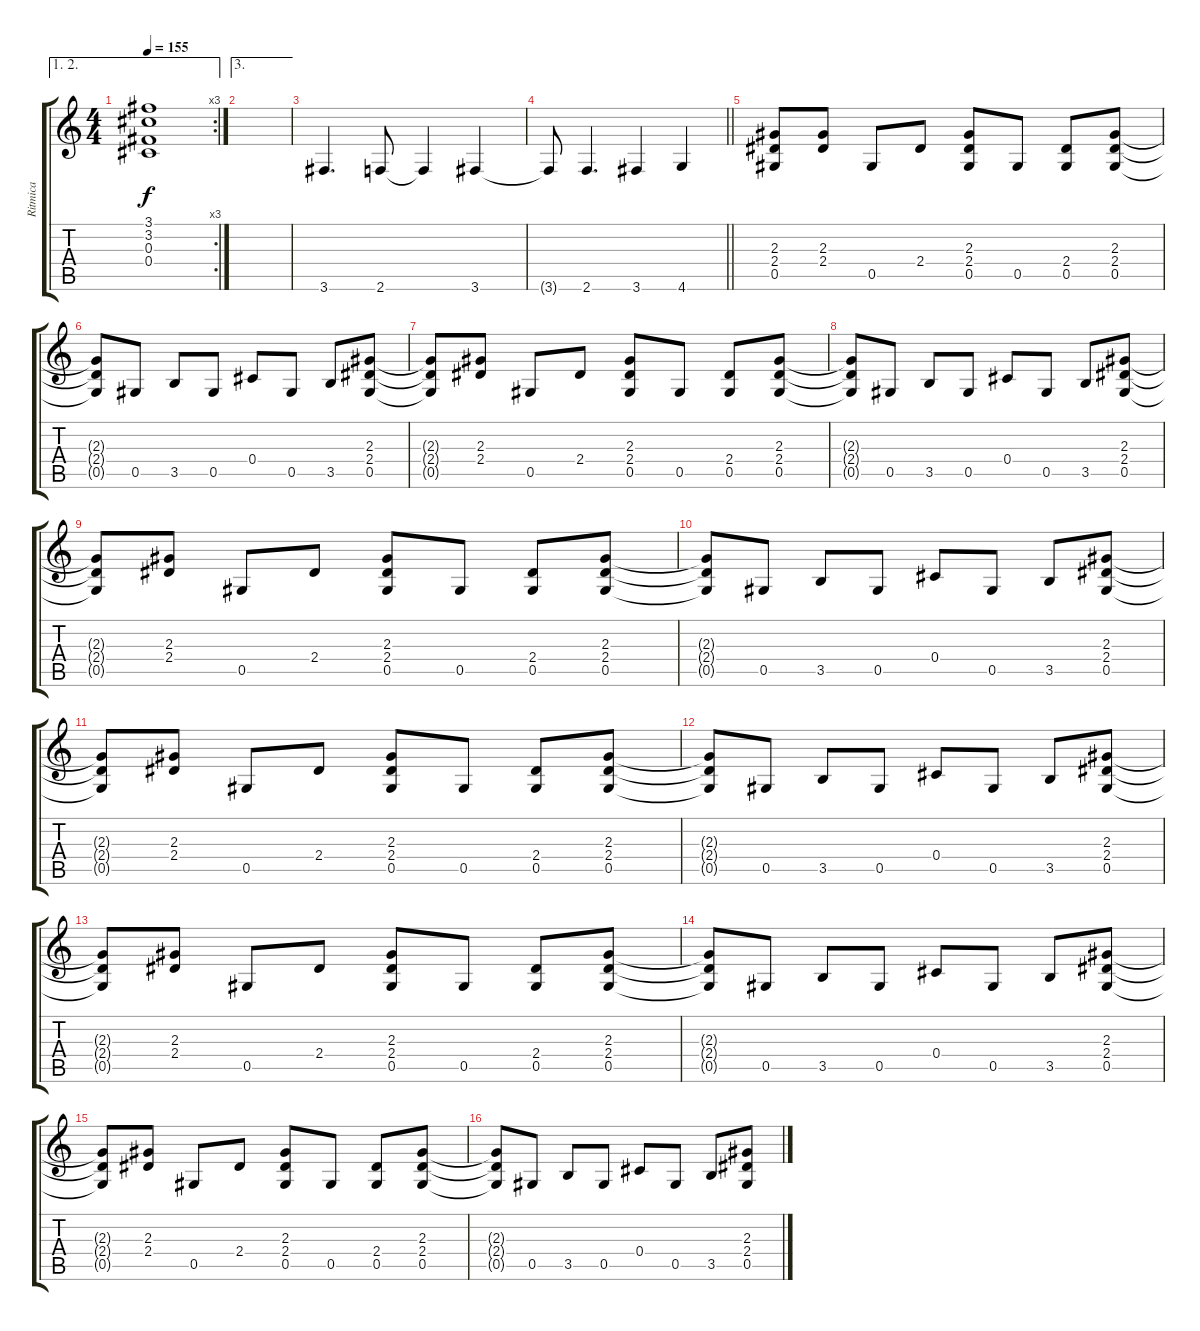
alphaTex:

\track ("Ritmica" "Ritmica") {instrument overdrivenguitar}
\staff {score tabs}
\tuning (Eb4 Bb3 Gb3 Db3 Ab2 Eb2) {hide}
\ae (1 2)
\rc 3
\ts (4 4)
\tempo 155
\clef g2
\ks c
(3.1{t} 3.2{t} 0.3{t} 0.4{t}).1{dy f} |
\ae 3
|
3.6.4{d} 2.6.8 2.6{t}.4 3.6.4 |
\barLineRight lightlight
3.6{t}.8 2.6.4{d} 3.6.4 4.6.4 |
(2.3 2.4 0.5).8 (2.3 2.4).8 0.5.8 2.4.8 (2.3 2.4 0.5).8 0.5.8 (2.4 0.5).8 (2.3 2.4 0.5).8 |
(2.3{t} 2.4{t} 0.5{t}).8 0.5.8 3.5.8 0.5.8 0.4.8 0.5.8 3.5.8 (2.3 2.4 0.5).8 |
(2.3{t} 2.4{t} 0.5{t}).8 (2.3 2.4).8 0.5.8 2.4.8 (2.3 2.4 0.5).8 0.5.8 (2.4 0.5).8 (2.3 2.4 0.5).8 |
(2.3{t} 2.4{t} 0.5{t}).8 0.5.8 3.5.8 0.5.8 0.4.8 0.5.8 3.5.8 (2.3 2.4 0.5).8 |
(2.3{t} 2.4{t} 0.5{t}).8 (2.3 2.4).8 0.5.8 2.4.8 (2.3 2.4 0.5).8 0.5.8 (2.4 0.5).8 (2.3 2.4 0.5).8 |
(2.3{t} 2.4{t} 0.5{t}).8 0.5.8 3.5.8 0.5.8 0.4.8 0.5.8 3.5.8 (2.3 2.4 0.5).8 |
(2.3{t} 2.4{t} 0.5{t}).8 (2.3 2.4).8 0.5.8 2.4.8 (2.3 2.4 0.5).8 0.5.8 (2.4 0.5).8 (2.3 2.4 0.5).8 |
(2.3{t} 2.4{t} 0.5{t}).8 0.5.8 3.5.8 0.5.8 0.4.8 0.5.8 3.5.8 (2.3 2.4 0.5).8 |
(2.3{t} 2.4{t} 0.5{t}).8 (2.3 2.4).8 0.5.8 2.4.8 (2.3 2.4 0.5).8 0.5.8 (2.4 0.5).8 (2.3 2.4 0.5).8 |
(2.3{t} 2.4{t} 0.5{t}).8 0.5.8 3.5.8 0.5.8 0.4.8 0.5.8 3.5.8 (2.3 2.4 0.5).8 |
(2.3{t} 2.4{t} 0.5{t}).8 (2.3 2.4).8 0.5.8 2.4.8 (2.3 2.4 0.5).8 0.5.8 (2.4 0.5).8 (2.3 2.4 0.5).8 |
(2.3{t} 2.4{t} 0.5{t}).8 0.5.8 3.5.8 0.5.8 0.4.8 0.5.8 3.5.8 (2.3 2.4 0.5).8
